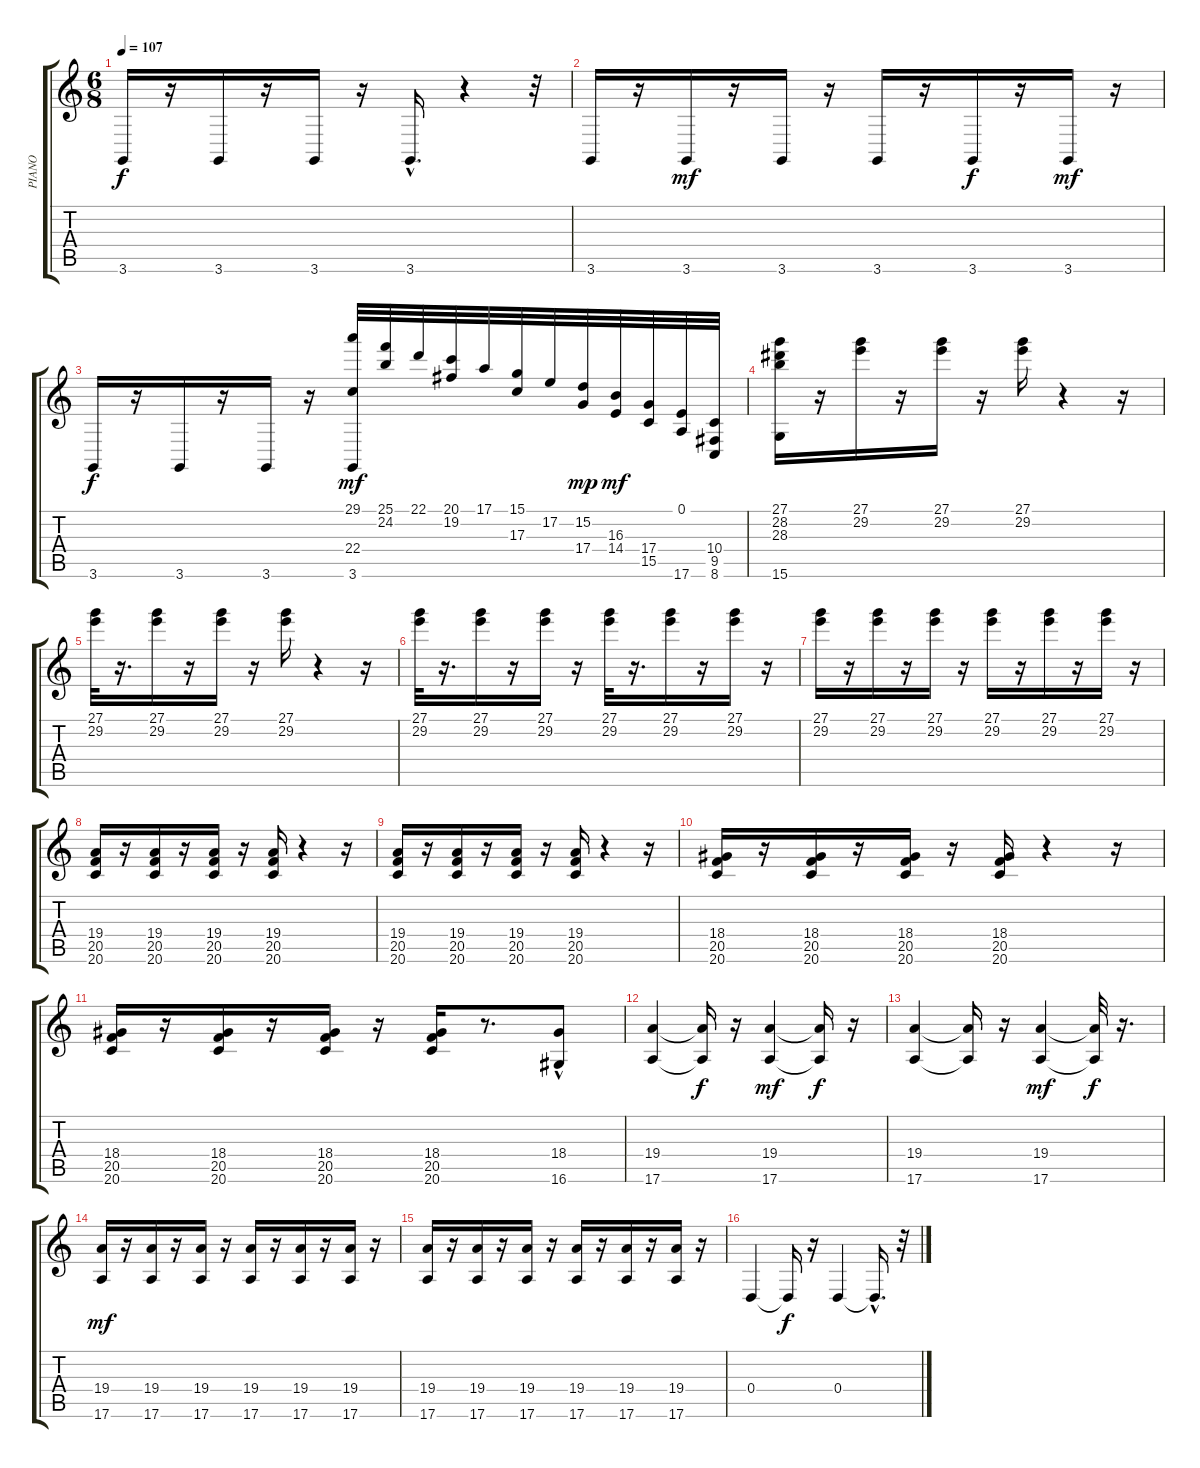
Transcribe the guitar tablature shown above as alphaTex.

\track ("PIANO" "PIANO") {instrument acousticgrandpiano}
\staff {score tabs}
\tuning (E4 B3 G3 D3 A2 E2) {hide}
\ts (6 8)
\tempo 107
\clef g2
\ks c
3.6.16{dy f} r.16 3.6.16 r.16 3.6.16 r.16 3.6{hac}.16{d} r.4 r.32 |
3.6.16 r.16 3.6.16{dy mf} r.16 3.6.16 r.16 3.6.16 r.16 3.6.16{dy f} r.16 3.6.16{dy mf} r.16 |
3.6.16{dy f} r.16 3.6.16 r.16 3.6.16 r.16 (29.1 22.4 3.6).32{dy mf} (25.1 24.2).32 22.1.32 (20.1 19.2).32 17.1.32 (15.1 17.3).32 17.2.32 (15.2 17.4).32{dy mp} (16.3 14.4).32{dy mf} (17.4 15.5).32 (0.1 17.6).32 (10.4 9.5 8.6).32 |
(27.1 28.2 28.3 15.6).16 r.16 (27.1 29.2).16 r.16 (27.1 29.2).16 r.16 (27.1 29.2).16 r.4 r.16 |
(27.1 29.2).32 r.16{d} (27.1 29.2).16 r.16 (27.1 29.2).16 r.16 (27.1 29.2).16 r.4 r.16 |
(27.1 29.2).32 r.16{d} (27.1 29.2).16 r.16 (27.1 29.2).16 r.16 (27.1 29.2).32 r.16{d} (27.1 29.2).16 r.16 (27.1 29.2).16 r.16 |
(27.1 29.2).16 r.16 (27.1 29.2).16 r.16 (27.1 29.2).16 r.16 (27.1 29.2).16 r.16 (27.1 29.2).16 r.16 (27.1 29.2).16 r.16 |
(19.4 20.5 20.6).16 r.16 (19.4 20.5 20.6).16 r.16 (19.4 20.5 20.6).16 r.16 (19.4 20.5 20.6).16 r.4 r.16 |
(19.4 20.5 20.6).16 r.16 (19.4 20.5 20.6).16 r.16 (19.4 20.5 20.6).16 r.16 (19.4 20.5 20.6).16 r.4 r.16 |
(18.4 20.5 20.6).16 r.16 (18.4 20.5 20.6).16 r.16 (18.4 20.5 20.6).16 r.16 (18.4 20.5 20.6).16 r.4 r.16 |
(18.4 20.5 20.6).16 r.16 (18.4 20.5 20.6).16 r.16 (18.4 20.5 20.6).16 r.16 (18.4 20.5 20.6).16 r.8{d} (18.4{hac} 16.6).8 |
(19.4 17.6).4 (19.4{t} 17.6{t}).16{dy f} r.16 (19.4 17.6).4{dy mf} (19.4{t} 17.6{t}).16{dy f} r.16 |
(19.4 17.6).4 (19.4{t} 17.6{t}).16 r.16 (19.4 17.6).4{dy mf} (19.4{t} 17.6{t}).32{dy f} r.16{d} |
(19.4 17.6).16{dy mf} r.16 (19.4 17.6).16 r.16 (19.4 17.6).16 r.16 (19.4 17.6).16 r.16 (19.4 17.6).16 r.16 (19.4 17.6).16 r.16 |
(19.4 17.6).16 r.16 (19.4 17.6).16 r.16 (19.4 17.6).16 r.16 (19.4 17.6).16 r.16 (19.4 17.6).16 r.16 (19.4 17.6).16 r.16 |
0.4.4 0.4{t}.16{dy f} r.16 0.4.4 0.4{hac t}.16{d} r.32
